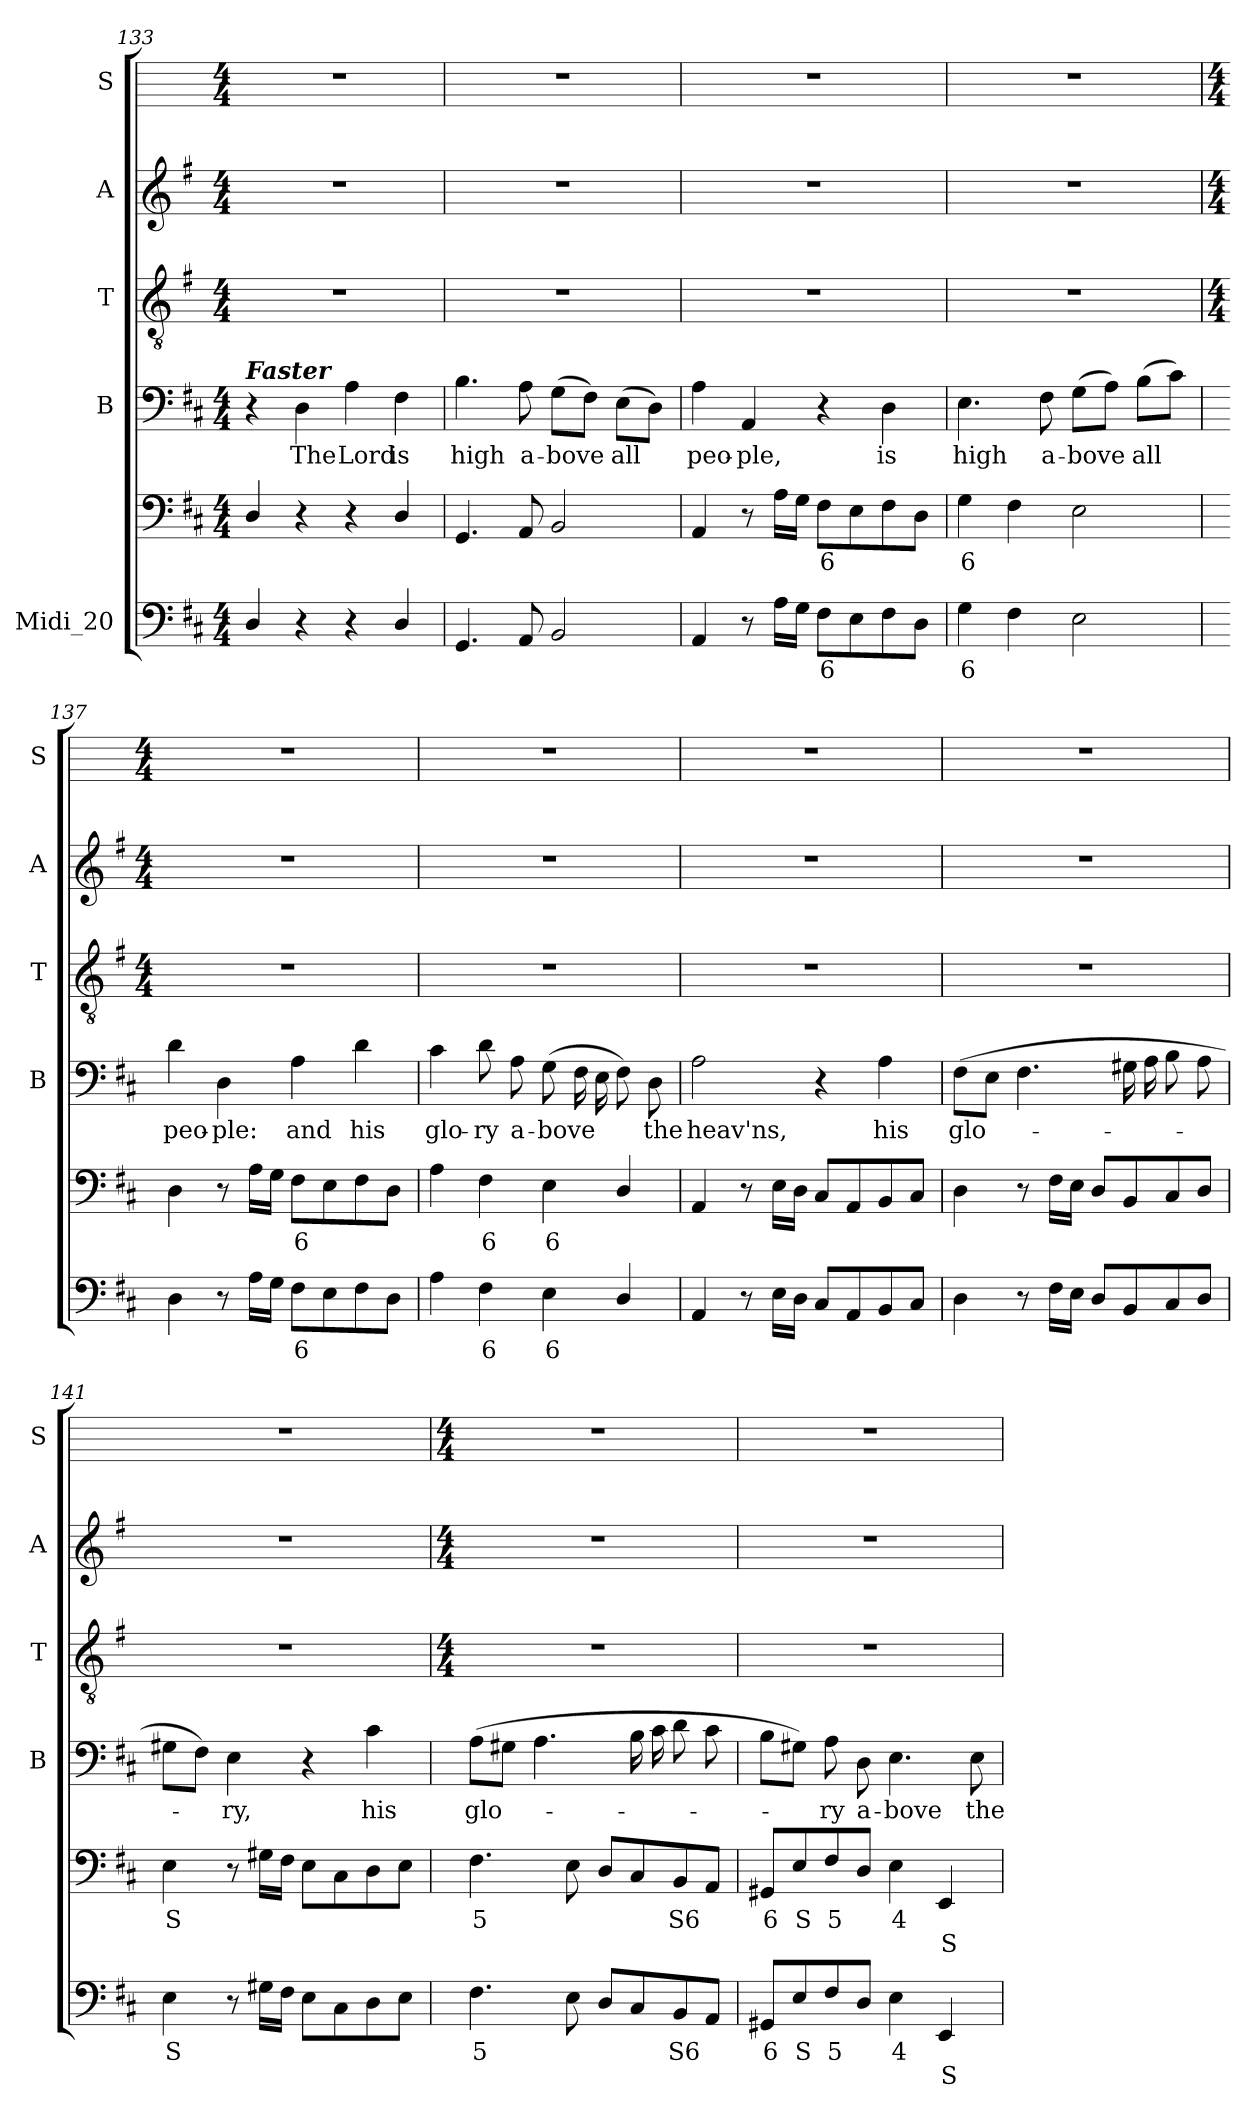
**kern	**text	**text	**kern	**text	**text	**dynam	**kern	**text	**kern	**kern	**kern
*part5	*part5	*part5	*part5	*part5	*part5	*part5	*part4	*part4	*part3	*part2	*part1
*staff6	*staff6	*staff6	*staff5	*staff5	*staff5	*staff5/6	*staff4	*staff4	*staff3	*staff2	*staff1
*I"Midi_20	*	*	*	*	*	*	*I"B	*	*I"T	*I"A	*I"S
*	*	*	*	*	*	*	*I'B	*	*I'T	*I'A	*I'S
*clefF4	*	*	*clefF4	*	*	*	*clefF4	*	*clefGv2	*clefG2	*
*k[f#c#]	*	*	*k[f#c#]	*	*	*	*k[f#c#]	*	*k[f#]	*k[f#]	*
*D:	*	*	*D:	*	*	*	*D:	*	*G:	*G:	*
*M4/4	*	*	*M4/4	*	*	*	*M4/4	*	*M4/4	*M4/4	*M4/4
=133	=133	=133	=133	=133	=133	=133	=133	=133	=133	=133	=133
!	!	!	!	!	!	!	!LO:TX:a:Bi:t=Faster	!	!	!	!
4D/	.	.	4D/	.	.	.	4r	.	1r	1r	1r
!	!	!	!	!	!	!	!	!LO:LY:b	!	!	!
4r	.	.	4r	.	.	.	4D	The	.	.	.
!	!	!	!	!	!	!	!	!LO:LY:b	!	!	!
4r	.	.	4r	.	.	.	4A	Lord	.	.	.
!	!	!	!	!	!	!LO:DY:b=2	!	!LO:LY:b	!	!	!
!	!	!	!	!	!	!LO:DY:n=1:b	!	!	!	!	!
4D/	.	.	4D/	.	.	mp mp	4F#	is	.	.	.
=134	=134	=134	=134	=134	=134	=134	=134	=134	=134	=134	=134
!	!	!	!	!	!	!	!	!LO:LY:b	!	!	!
4.GG	.	.	4.GG	.	.	.	4.B	high	1r	1r	1r
!	!	!	!	!	!	!	!	!LO:LY:b	!	!	!
8AA	.	.	8AA	.	.	.	8A	a-	.	.	.
!	!	!	!	!	!	!	!	!LO:LY:b	!	!	!
2BB	.	.	2BB	.	.	.	(>8GL	-bove	.	.	.
.	.	.	.	.	.	.	8F#J)	.	.	.	.
!	!	!	!	!	!	!	!	!LO:LY:b	!	!	!
.	.	.	.	.	.	.	(>8EL	all	.	.	.
.	.	.	.	.	.	.	8DJ)	.	.	.	.
=135	=135	=135	=135	=135	=135	=135	=135	=135	=135	=135	=135
!	!	!	!	!	!	!	!	!LO:LY:b	!	!	!
4AA	.	.	4AA	.	.	.	4A	peo-	1r	1r	1r
!	!	!	!	!	!	!	!	!LO:LY:b	!	!	!
8r	.	.	8r	.	.	.	4AA	-ple,	.	.	.
16ALL	.	.	16ALL	.	.	.	.	.	.	.	.
16GJJ	.	.	16GJJ	.	.	.	.	.	.	.	.
!	!LO:LY:b	!	!	!LO:LY:b	!	!	!	!	!	!	!
8F#L	6	.	8F#L	6	.	.	4r	.	.	.	.
8E	.	.	8E	.	.	.	.	.	.	.	.
!	!	!	!	!	!	!	!	!LO:LY:b	!	!	!
8F#	.	.	8F#	.	.	.	4D	is	.	.	.
8DJ	.	.	8DJ	.	.	.	.	.	.	.	.
=136	=136	=136	=136	=136	=136	=136	=136	=136	=136	=136	=136
!	!LO:LY:b	!	!	!LO:LY:b	!	!	!	!LO:LY:b	!	!	!
4G	6	.	4G	6	.	.	4.E	high	1r	1r	1r
4F#	.	.	4F#	.	.	.	.	.	.	.	.
!	!	!	!	!	!	!	!	!LO:LY:b	!	!	!
.	.	.	.	.	.	.	8F#	a-	.	.	.
!	!	!	!	!	!	!	!	!LO:LY:b	!	!	!
2E	.	.	2E	.	.	.	(>8GL	-bove	.	.	.
.	.	.	.	.	.	.	8AJ)	.	.	.	.
!	!	!	!	!	!	!	!	!LO:LY:b	!	!	!
.	.	.	.	.	.	.	(>8BL	all	.	.	.
.	.	.	.	.	.	.	8c#J)	.	.	.	.
!!LO:LB:g=z
=137	=137	=137	=137	=137	=137	=137	=137	=137	=137	=137	=137
*	*	*	*	*	*	*	*	*	*M4/4	*M4/4	*M4/4
!	!	!	!	!	!	!	!	!LO:LY:b	!	!	!
4D	.	.	4D	.	.	.	4d	peo-	1r	1r	1r
!	!	!	!	!	!	!	!	!LO:LY:b	!	!	!
8r	.	.	8r	.	.	.	4D	-ple:	.	.	.
16ALL	.	.	16ALL	.	.	.	.	.	.	.	.
16GJJ	.	.	16GJJ	.	.	.	.	.	.	.	.
!	!LO:LY:b	!	!	!LO:LY:b	!	!	!	!LO:LY:b	!	!	!
8F#L	6	.	8F#L	6	.	.	4A	and	.	.	.
8E	.	.	8E	.	.	.	.	.	.	.	.
!	!	!	!	!	!	!	!	!LO:LY:b	!	!	!
8F#	.	.	8F#	.	.	.	4d	his	.	.	.
8DJ	.	.	8DJ	.	.	.	.	.	.	.	.
=138	=138	=138	=138	=138	=138	=138	=138	=138	=138	=138	=138
!	!	!	!	!	!	!	!	!LO:LY:b	!	!	!
4A	.	.	4A	.	.	.	4c#	glo-	1r	1r	1r
!	!LO:LY:b	!	!	!LO:LY:b	!	!	!	!LO:LY:b	!	!	!
4F#	6	.	4F#	6	.	.	8d	-ry	.	.	.
!	!	!	!	!	!	!	!	!LO:LY:b	!	!	!
.	.	.	.	.	.	.	8A	a-	.	.	.
!	!LO:LY:b	!	!	!LO:LY:b	!	!	!	!LO:LY:b	!	!	!
4E	6	.	4E	6	.	.	(>8GL	-bove	.	.	.
.	.	.	.	.	.	.	16F#L	.	.	.	.
.	.	.	.	.	.	.	16E	.	.	.	.
4D/	.	.	4D/	.	.	.	8F#J)	.	.	.	.
!	!	!	!	!	!	!	!	!LO:LY:b	!	!	!
.	.	.	.	.	.	.	8D	the	.	.	.
=139	=139	=139	=139	=139	=139	=139	=139	=139	=139	=139	=139
!	!	!	!	!	!	!	!	!LO:LY:b	!	!	!
4AA	.	.	4AA	.	.	.	2A	heav'ns,	1r	1r	1r
8r	.	.	8r	.	.	.	.	.	.	.	.
16ELL	.	.	16ELL	.	.	.	.	.	.	.	.
16DJJ	.	.	16DJJ	.	.	.	.	.	.	.	.
8C#L	.	.	8C#L	.	.	.	4r	.	.	.	.
8AA	.	.	8AA	.	.	.	.	.	.	.	.
!	!	!	!	!	!	!	!	!LO:LY:b	!	!	!
8BB	.	.	8BB	.	.	.	4A	his	.	.	.
8C#J	.	.	8C#J	.	.	.	.	.	.	.	.
=140	=140	=140	=140	=140	=140	=140	=140	=140	=140	=140	=140
!	!	!	!	!	!	!	!	!LO:LY:b	!	!	!
4D	.	.	4D	.	.	.	(>8F#L	glo-	1r	1r	1r
.	.	.	.	.	.	.	8EJ	.	.	.	.
8r	.	.	8r	.	.	.	4.F#	.	.	.	.
16F#LL	.	.	16F#LL	.	.	.	.	.	.	.	.
16EJJ	.	.	16EJJ	.	.	.	.	.	.	.	.
8DL	.	.	8DL	.	.	.	.	.	.	.	.
8BB	.	.	8BB	.	.	.	16G#XLL	.	.	.	.
.	.	.	.	.	.	.	16A	.	.	.	.
8C#	.	.	8C#	.	.	.	8B	.	.	.	.
8DJ	.	.	8DJ	.	.	.	8AJ	.	.	.	.
=141	=141	=141	=141	=141	=141	=141	=141	=141	=141	=141	=141
!	!LO:LY:b	!	!	!LO:LY:b	!	!	!	!	!	!	!
4E	S	.	4E	S	.	.	8G#XL	.	1r	1r	1r
.	.	.	.	.	.	.	8F#J)	.	.	.	.
!	!	!	!	!	!	!	!	!LO:LY:b	!	!	!
8r	.	.	8r	.	.	.	4E	ry,	.	.	.
16G#XLL	.	.	16G#XLL	.	.	.	.	.	.	.	.
16F#JJ	.	.	16F#JJ	.	.	.	.	.	.	.	.
8EL	.	.	8EL	.	.	.	4r	.	.	.	.
8C#	.	.	8C#	.	.	.	.	.	.	.	.
!	!	!	!	!	!	!	!	!LO:LY:b	!	!	!
8D	.	.	8D	.	.	.	4c#	his	.	.	.
8EJ	.	.	8EJ	.	.	.	.	.	.	.	.
!!LO:LB:g=z
=142	=142	=142	=142	=142	=142	=142	=142	=142	=142	=142	=142
*	*	*	*	*	*	*	*	*	*M4/4	*M4/4	*M4/4
!	!LO:LY:b	!	!	!LO:LY:b	!	!	!	!LO:LY:b	!	!	!
4.F#	5	.	4.F#	5	.	.	(>8AL	glo-	1r	1r	1r
.	.	.	.	.	.	.	8G#XJ	.	.	.	.
.	.	.	.	.	.	.	4.A	.	.	.	.
8E	.	.	8E	.	.	.	.	.	.	.	.
8DL	.	.	8DL	.	.	.	.	.	.	.	.
8C#	.	.	8C#	.	.	.	16BLL	.	.	.	.
.	.	.	.	.	.	.	16c#	.	.	.	.
!	!LO:LY:b	!	!	!LO:LY:b	!	!	!	!	!	!	!
8BB	S6	.	8BB	S6	.	.	8d	.	.	.	.
8AAJ	.	.	8AAJ	.	.	.	8c#J	.	.	.	.
=143	=143	=143	=143	=143	=143	=143	=143	=143	=143	=143	=143
!	!LO:LY:b	!	!	!LO:LY:b	!	!	!	!	!	!	!
8GG#XL	6	.	8GG#XL	6	.	.	8BL	.	1r	1r	1r
!	!LO:LY:b	!	!	!LO:LY:b	!	!	!	!	!	!	!
8E	S	.	8E	S	.	.	8G#XJ)	.	.	.	.
!	!LO:LY:b	!	!	!LO:LY:b	!	!	!	!LO:LY:b	!	!	!
8F#	5	.	8F#	5	.	.	8A	ry	.	.	.
!	!	!	!	!	!	!	!	!LO:LY:b	!	!	!
8DJ	.	.	8DJ	.	.	.	8D	a-	.	.	.
!	!LO:LY:b	!	!	!LO:LY:b	!	!	!	!LO:LY:b	!	!	!
4E	4	.	4E	4	.	.	4.E	-bove	.	.	.
!	!	!LO:LY:b	!	!	!LO:LY:b	!	!	!	!	!	!
4EE	.	S	4EE	.	S	.	.	.	.	.	.
!	!	!	!	!	!	!	!	!LO:LY:b	!	!	!
.	.	.	.	.	.	.	8E	the	.	.	.
=	=	=	=	=	=	=	=	=	=	=	=
*-	*-	*-	*-	*-	*-	*-	*-	*-	*-	*-	*-
